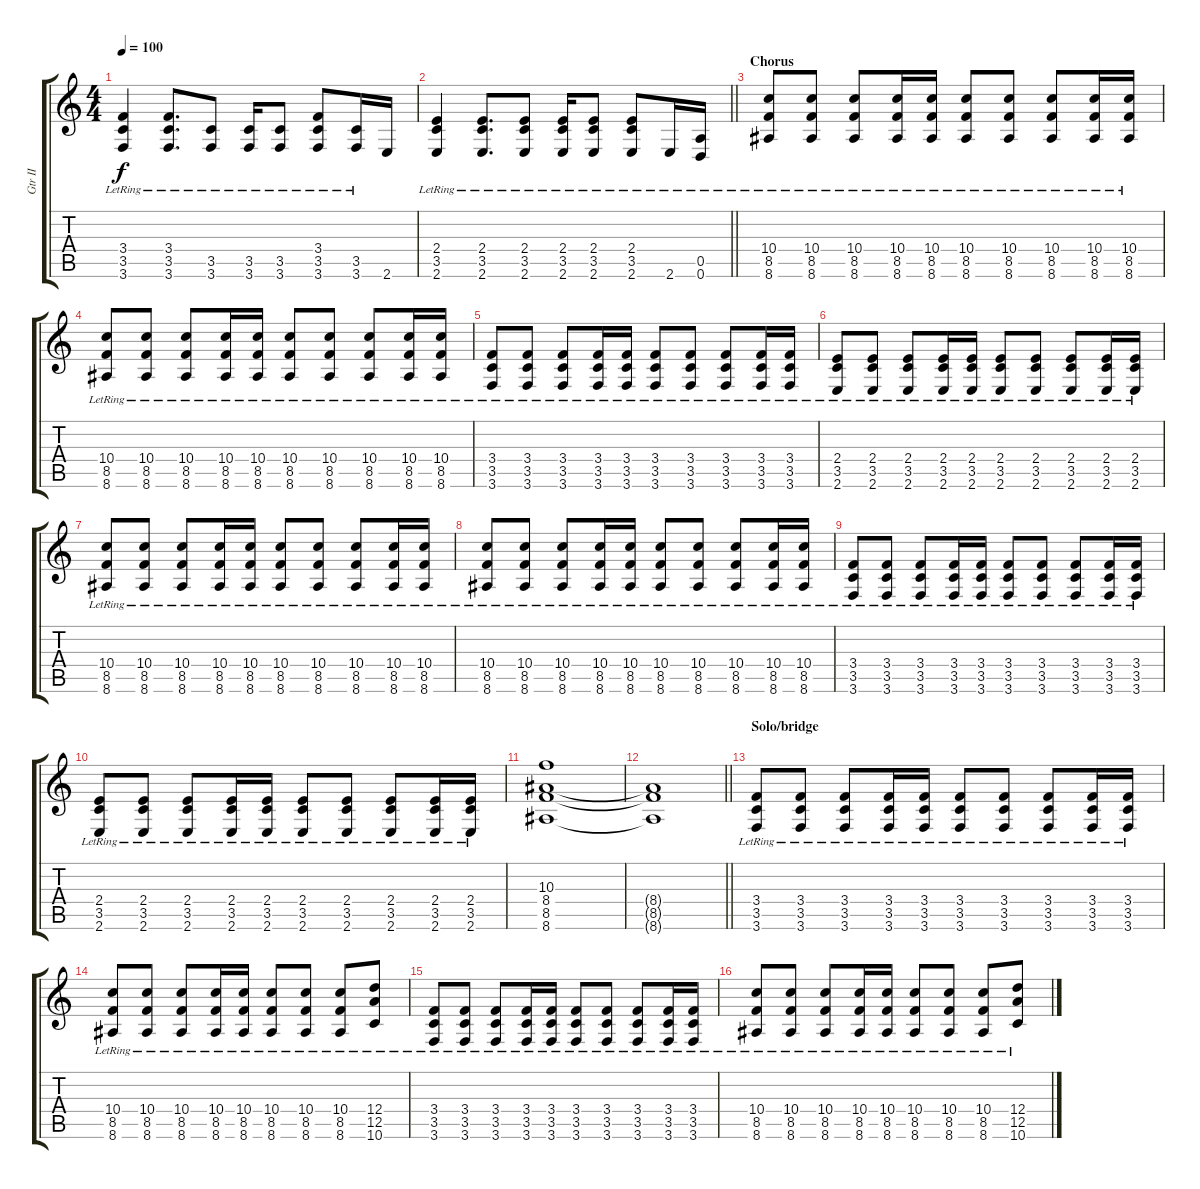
\track ("Gtr II" "Gtr II") {instrument acousticguitarsteel}
\staff {score tabs}
\tuning (E4 B3 G3 D3 A2 D2) {hide}
\ts (4 4)
\tempo 100
\clef g2
\ks c
(3.4{lr} 3.5{lr} 3.6{lr}).4{dy f} (3.4{lr} 3.5{lr} 3.6{lr}).8{d} (3.5{lr} 3.6{lr}).8 (3.5{lr} 3.6{lr}).16 (3.5{lr} 3.6{lr}).8 (3.4{lr} 3.5{lr} 3.6{lr}).8 (3.5{lr} 3.6{lr}).16 2.6.16 |
\barLineRight lightlight
(2.4{lr} 3.5{lr} 2.6{lr}).4 (2.4{lr} 3.5{lr} 2.6{lr}).8{d} (2.4{lr} 3.5{lr} 2.6{lr}).8 (2.4{lr} 3.5{lr} 2.6{lr}).16 (2.4{lr} 3.5{lr} 2.6{lr}).8 (2.4{lr} 3.5{lr} 2.6{lr}).8 2.6{lr}.16 (0.5{lr} 0.6{lr}).16 |
\section ("" "Chorus")
(10.4{lr} 8.5{lr} 8.6{lr}).8 (10.4{lr} 8.5{lr} 8.6{lr}).8 (10.4{lr} 8.5{lr} 8.6{lr}).8 (10.4{lr} 8.5{lr} 8.6{lr}).16 (10.4{lr} 8.5{lr} 8.6{lr}).16 (10.4{lr} 8.5{lr} 8.6{lr}).8 (10.4{lr} 8.5{lr} 8.6{lr}).8 (10.4{lr} 8.5{lr} 8.6{lr}).8 (10.4{lr} 8.5{lr} 8.6{lr}).16 (10.4{lr} 8.5{lr} 8.6{lr}).16 |
(10.4{lr} 8.5{lr} 8.6{lr}).8 (10.4{lr} 8.5{lr} 8.6{lr}).8 (10.4{lr} 8.5{lr} 8.6{lr}).8 (10.4{lr} 8.5{lr} 8.6{lr}).16 (10.4{lr} 8.5{lr} 8.6{lr}).16 (10.4{lr} 8.5{lr} 8.6{lr}).8 (10.4{lr} 8.5{lr} 8.6{lr}).8 (10.4{lr} 8.5{lr} 8.6{lr}).8 (10.4{lr} 8.5{lr} 8.6{lr}).16 (10.4{lr} 8.5{lr} 8.6{lr}).16 |
(3.4{lr} 3.5{lr} 3.6{lr}).8 (3.4{lr} 3.5{lr} 3.6{lr}).8 (3.4{lr} 3.5{lr} 3.6{lr}).8 (3.4{lr} 3.5{lr} 3.6{lr}).16 (3.4{lr} 3.5{lr} 3.6{lr}).16 (3.4{lr} 3.5{lr} 3.6{lr}).8 (3.4{lr} 3.5{lr} 3.6{lr}).8 (3.4{lr} 3.5{lr} 3.6{lr}).8 (3.4{lr} 3.5{lr} 3.6{lr}).16 (3.4{lr} 3.5{lr} 3.6{lr}).16 |
(2.4{lr} 3.5{lr} 2.6{lr}).8 (2.4{lr} 3.5{lr} 2.6{lr}).8 (2.4{lr} 3.5{lr} 2.6{lr}).8 (2.4{lr} 3.5{lr} 2.6{lr}).16 (2.4{lr} 3.5{lr} 2.6{lr}).16 (2.4{lr} 3.5{lr} 2.6{lr}).8 (2.4{lr} 3.5{lr} 2.6{lr}).8 (2.4{lr} 3.5{lr} 2.6{lr}).8 (2.4{lr} 3.5{lr} 2.6{lr}).16 (2.4{lr} 3.5{lr} 2.6{lr}).16 |
(10.4{lr} 8.5{lr} 8.6{lr}).8 (10.4{lr} 8.5{lr} 8.6{lr}).8 (10.4{lr} 8.5{lr} 8.6{lr}).8 (10.4{lr} 8.5{lr} 8.6{lr}).16 (10.4{lr} 8.5{lr} 8.6{lr}).16 (10.4{lr} 8.5{lr} 8.6{lr}).8 (10.4{lr} 8.5{lr} 8.6{lr}).8 (10.4{lr} 8.5{lr} 8.6{lr}).8 (10.4{lr} 8.5{lr} 8.6{lr}).16 (10.4{lr} 8.5{lr} 8.6{lr}).16 |
(10.4{lr} 8.5{lr} 8.6{lr}).8 (10.4{lr} 8.5{lr} 8.6{lr}).8 (10.4{lr} 8.5{lr} 8.6{lr}).8 (10.4{lr} 8.5{lr} 8.6{lr}).16 (10.4{lr} 8.5{lr} 8.6{lr}).16 (10.4{lr} 8.5{lr} 8.6{lr}).8 (10.4{lr} 8.5{lr} 8.6{lr}).8 (10.4{lr} 8.5{lr} 8.6{lr}).8 (10.4{lr} 8.5{lr} 8.6{lr}).16 (10.4{lr} 8.5{lr} 8.6{lr}).16 |
(3.4{lr} 3.5{lr} 3.6{lr}).8 (3.4{lr} 3.5{lr} 3.6{lr}).8 (3.4{lr} 3.5{lr} 3.6{lr}).8 (3.4{lr} 3.5{lr} 3.6{lr}).16 (3.4{lr} 3.5{lr} 3.6{lr}).16 (3.4{lr} 3.5{lr} 3.6{lr}).8 (3.4{lr} 3.5{lr} 3.6{lr}).8 (3.4{lr} 3.5{lr} 3.6{lr}).8 (3.4{lr} 3.5{lr} 3.6{lr}).16 (3.4{lr} 3.5{lr} 3.6{lr}).16 |
(2.4{lr} 3.5{lr} 2.6{lr}).8 (2.4{lr} 3.5{lr} 2.6{lr}).8 (2.4{lr} 3.5{lr} 2.6{lr}).8 (2.4{lr} 3.5{lr} 2.6{lr}).16 (2.4{lr} 3.5{lr} 2.6{lr}).16 (2.4{lr} 3.5{lr} 2.6{lr}).8 (2.4{lr} 3.5{lr} 2.6{lr}).8 (2.4{lr} 3.5{lr} 2.6{lr}).8 (2.4{lr} 3.5{lr} 2.6{lr}).16 (2.4{lr} 3.5{lr} 2.6{lr}).16 |
(10.3 8.4 8.5 8.6).1 |
\barLineRight lightlight
(8.4{t} 8.5{t} 8.6{t}).1 |
\section ("" "Solo/bridge")
(3.4{lr} 3.5{lr} 3.6{lr}).8{volume 10} (3.4{lr} 3.5{lr} 3.6{lr}).8 (3.4{lr} 3.5{lr} 3.6{lr}).8 (3.4{lr} 3.5{lr} 3.6{lr}).16 (3.4{lr} 3.5{lr} 3.6{lr}).16 (3.4{lr} 3.5{lr} 3.6{lr}).8 (3.4{lr} 3.5{lr} 3.6{lr}).8 (3.4{lr} 3.5{lr} 3.6{lr}).8 (3.4{lr} 3.5{lr} 3.6{lr}).16 (3.4{lr} 3.5{lr} 3.6{lr}).16 |
(10.4{lr} 8.5{lr} 8.6{lr}).8 (10.4{lr} 8.5{lr} 8.6{lr}).8 (10.4{lr} 8.5{lr} 8.6{lr}).8 (10.4{lr} 8.5{lr} 8.6{lr}).16 (10.4{lr} 8.5{lr} 8.6{lr}).16 (10.4{lr} 8.5{lr} 8.6{lr}).8 (10.4{lr} 8.5{lr} 8.6{lr}).8 (10.4{lr} 8.5{lr} 8.6{lr}).8 (12.4{lr} 12.5{lr} 10.6{lr}).8 |
(3.4{lr} 3.5{lr} 3.6{lr}).8 (3.4{lr} 3.5{lr} 3.6{lr}).8 (3.4{lr} 3.5{lr} 3.6{lr}).8 (3.4{lr} 3.5{lr} 3.6{lr}).16 (3.4{lr} 3.5{lr} 3.6{lr}).16 (3.4{lr} 3.5{lr} 3.6{lr}).8 (3.4{lr} 3.5{lr} 3.6{lr}).8 (3.4{lr} 3.5{lr} 3.6{lr}).8 (3.4{lr} 3.5{lr} 3.6{lr}).16 (3.4{lr} 3.5{lr} 3.6{lr}).16 |
(10.4{lr} 8.5{lr} 8.6{lr}).8 (10.4{lr} 8.5{lr} 8.6{lr}).8 (10.4{lr} 8.5{lr} 8.6{lr}).8 (10.4{lr} 8.5{lr} 8.6{lr}).16 (10.4{lr} 8.5{lr} 8.6{lr}).16 (10.4{lr} 8.5{lr} 8.6{lr}).8 (10.4{lr} 8.5{lr} 8.6{lr}).8 (10.4{lr} 8.5{lr} 8.6{lr}).8 (12.4{lr} 12.5{lr} 10.6{lr}).8
